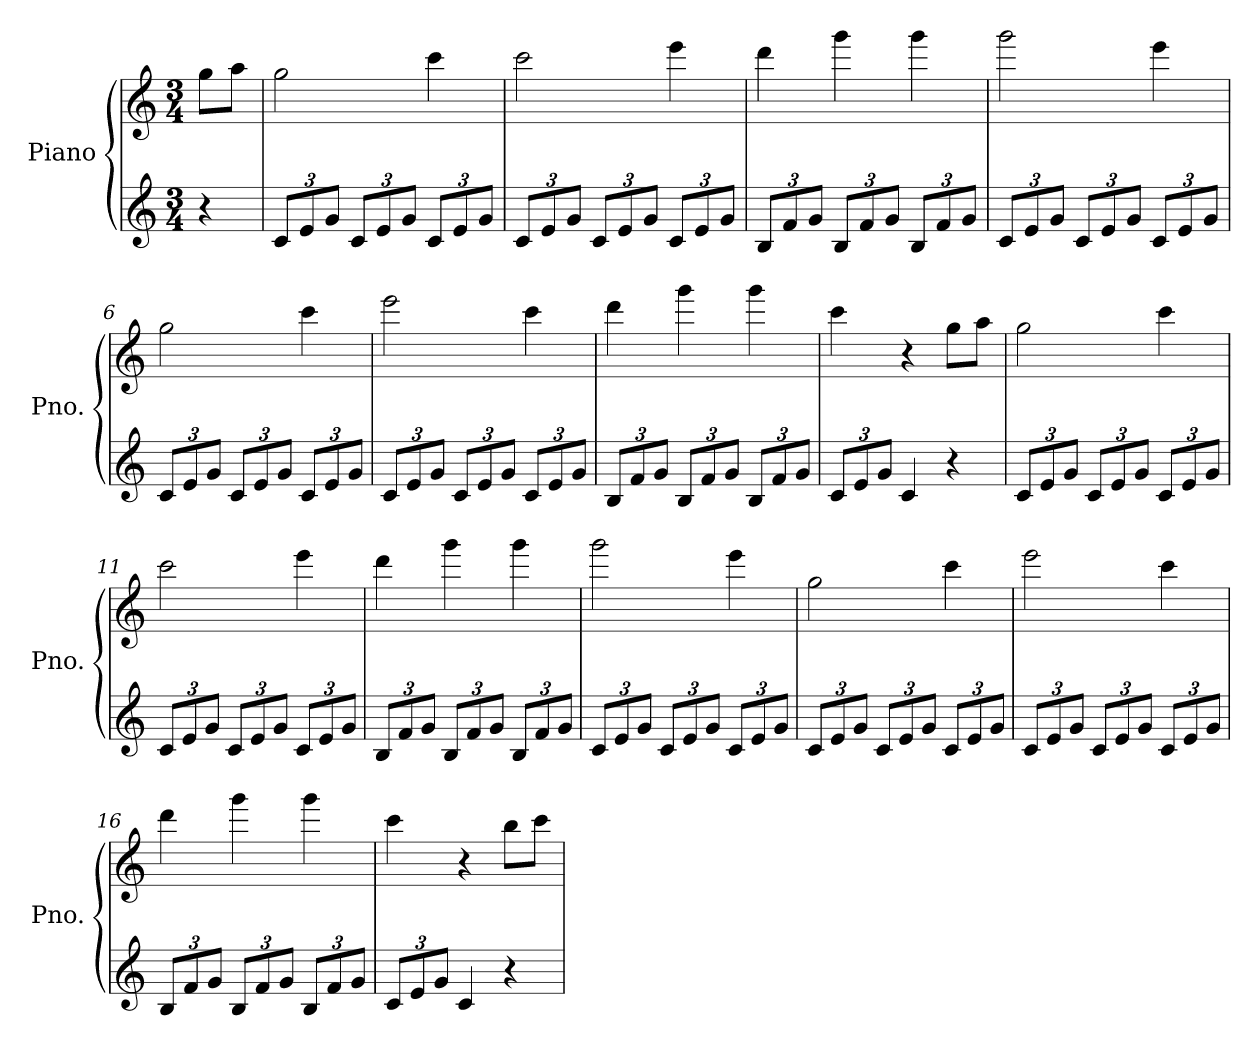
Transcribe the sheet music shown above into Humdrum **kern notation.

**kern	**kern
*part1	*part1
*staff2	*staff1
*I"Piano	*
*I'Pno.	*
*clefG2	*clefG2
*k[]	*k[]
*M3/4	*M3/4
=1	=1
4r	8gg\L
.	8aa\J
=2	=2
*Xbrackettup	*
12c/L	2gg\
12e/	.
12g/J	.
12c/L	.
12e/	.
12g/J	.
12c/L	4ccc\
12e/	.
12g/J	.
=3	=3
12c/L	2ccc\
12e/	.
12g/J	.
12c/L	.
12e/	.
12g/J	.
12c/L	4eee\
12e/	.
12g/J	.
=4	=4
12B/L	4ddd\
12f/	.
12g/J	.
12B/L	4ggg\
12f/	.
12g/J	.
12B/L	4ggg\
12f/	.
12g/J	.
=5	=5
12c/L	2ggg\
12e/	.
12g/J	.
12c/L	.
12e/	.
12g/J	.
12c/L	4eee\
12e/	.
12g/J	.
!!LO:LB:g=z
=6	=6
12c/L	2gg\
12e/	.
12g/J	.
12c/L	.
12e/	.
12g/J	.
12c/L	4ccc\
12e/	.
12g/J	.
=7	=7
12c/L	2eee\
12e/	.
12g/J	.
12c/L	.
12e/	.
12g/J	.
12c/L	4ccc\
12e/	.
12g/J	.
=8	=8
12B/L	4ddd\
12f/	.
12g/J	.
12B/L	4ggg\
12f/	.
12g/J	.
12B/L	4ggg\
12f/	.
12g/J	.
=9	=9
12c/L	4ccc\
12e/	.
12g/J	.
4c/	4r
4r	8gg\L
.	8aa\J
=10	=10
12c/L	2gg\
12e/	.
12g/J	.
12c/L	.
12e/	.
12g/J	.
12c/L	4ccc\
12e/	.
12g/J	.
!!LO:LB:g=z
=11	=11
12c/L	2ccc\
12e/	.
12g/J	.
12c/L	.
12e/	.
12g/J	.
12c/L	4eee\
12e/	.
12g/J	.
=12	=12
12B/L	4ddd\
12f/	.
12g/J	.
12B/L	4ggg\
12f/	.
12g/J	.
12B/L	4ggg\
12f/	.
12g/J	.
=13	=13
12c/L	2ggg\
12e/	.
12g/J	.
12c/L	.
12e/	.
12g/J	.
12c/L	4eee\
12e/	.
12g/J	.
=14	=14
12c/L	2gg\
12e/	.
12g/J	.
12c/L	.
12e/	.
12g/J	.
12c/L	4ccc\
12e/	.
12g/J	.
=15	=15
12c/L	2eee\
12e/	.
12g/J	.
12c/L	.
12e/	.
12g/J	.
12c/L	4ccc\
12e/	.
12g/J	.
!!LO:LB:g=z
=16	=16
12B/L	4ddd\
12f/	.
12g/J	.
12B/L	4ggg\
12f/	.
12g/J	.
12B/L	4ggg\
12f/	.
12g/J	.
=17	=17
12c/L	4ccc\
12e/	.
12g/J	.
4c/	4r
4r	8bb\L
.	8ccc\J
=	=
*-	*-
